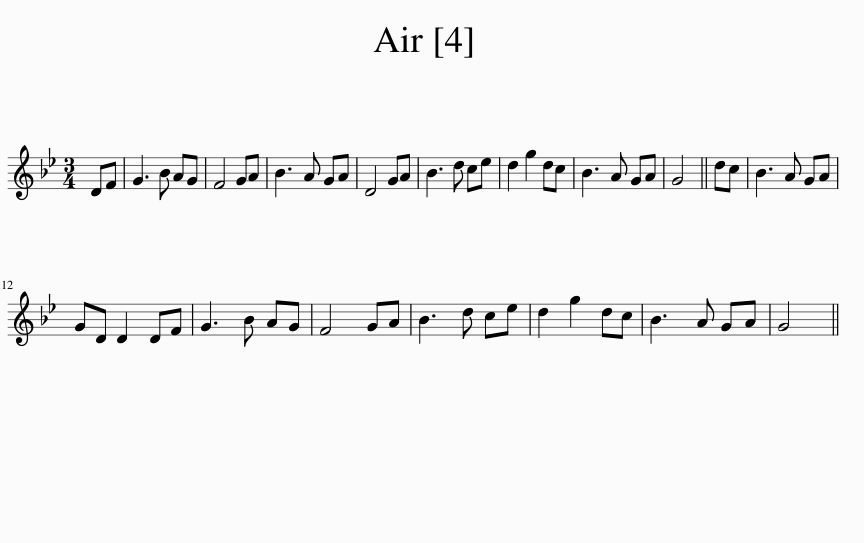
X:1
L:1/8
M:3/4
I:linebreak $
K:Gmin
V:1 treble
V:1
 DF | G3 B AG | F4 GA | B3 A GA | D4 GA | %5
 B3 d ce | d2 g2 dc | B3 A GA | G4 || dc | %10
 B3 A GA |$ GD D2 DF | G3 B AG | F4 GA | B3 d ce | %15
 d2 g2 dc | B3 A GA | G4 || %18
